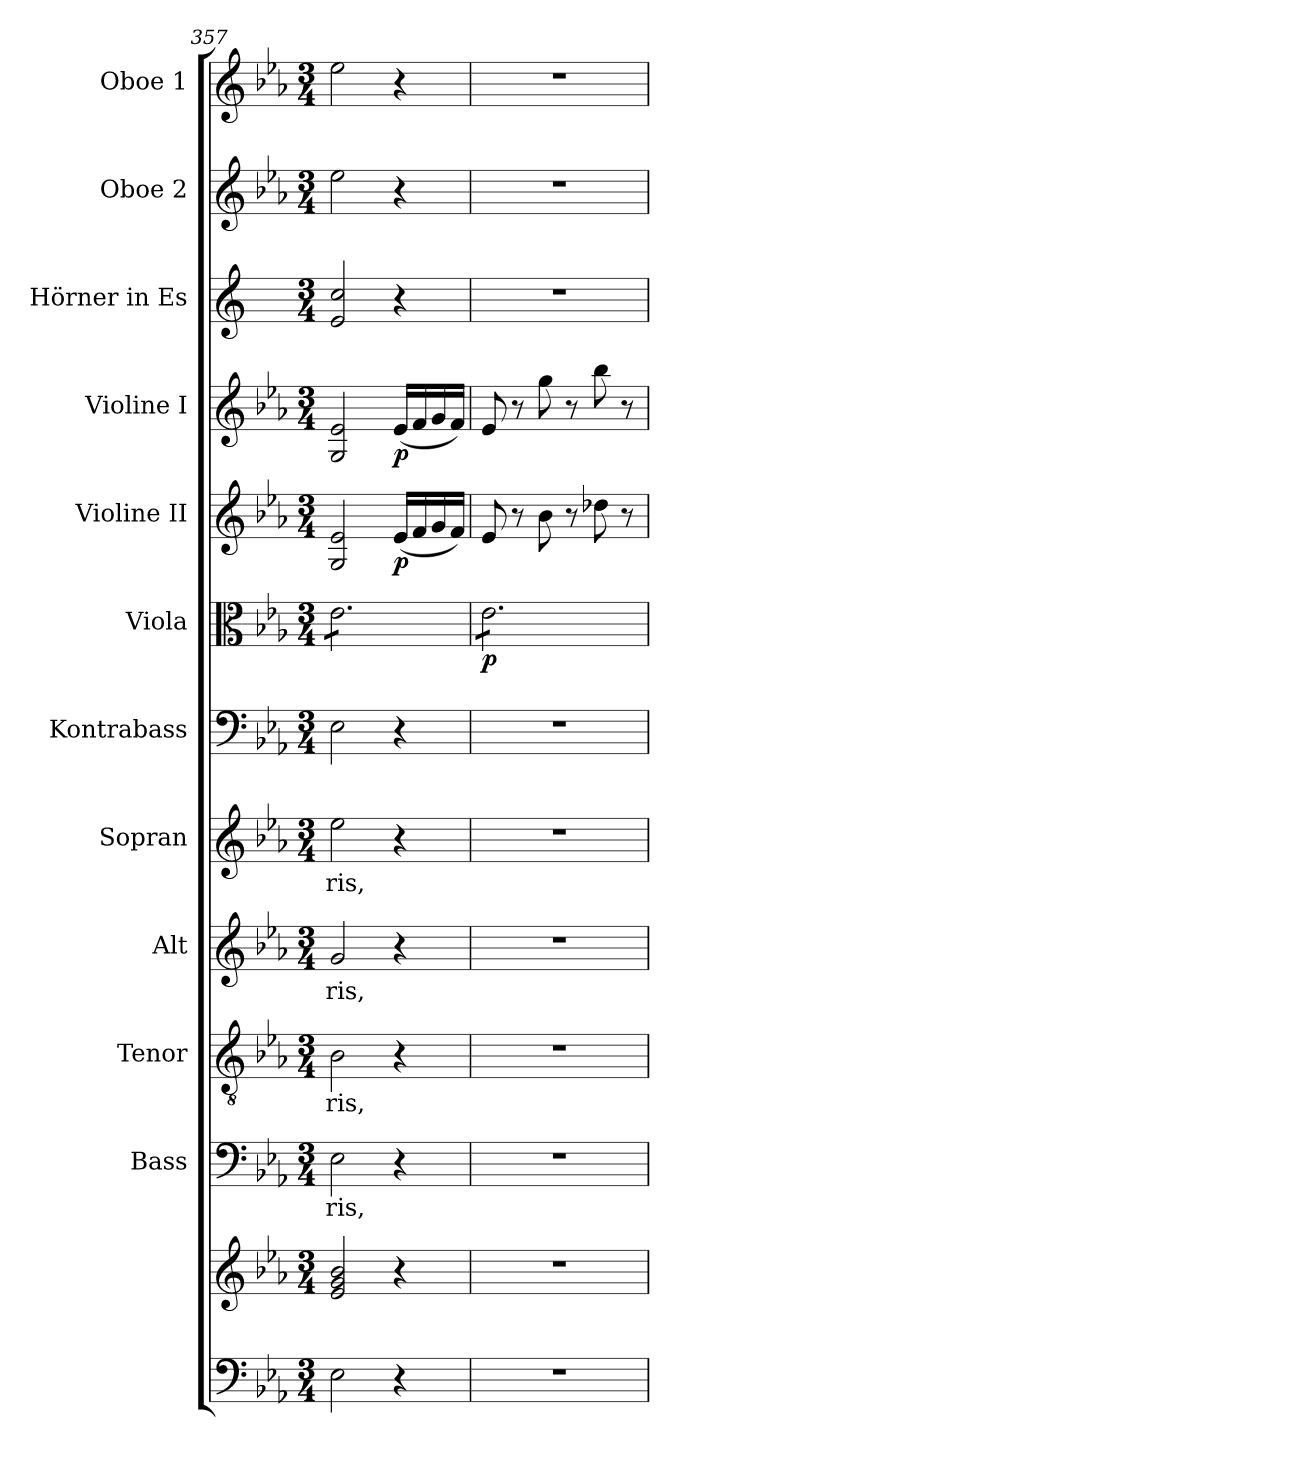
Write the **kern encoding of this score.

**kern	**kern	**kern	**text	**kern	**text	**kern	**text	**kern	**text	**kern	**kern	**dynam	**kern	**dynam	**kern	**dynam	**kern	**kern	**kern
*part12	*part12	*part11	*part11	*part10	*part10	*part9	*part9	*part8	*part8	*part7	*part6	*part6	*part5	*part5	*part4	*part4	*part3	*part2	*part1
*staff13	*staff12	*staff11	*staff11	*staff10	*staff10	*staff9	*staff9	*staff8	*staff8	*staff7	*staff6	*staff6	*staff5	*staff5	*staff4	*staff4	*staff3	*staff2	*staff1
*	*	*I"Bass	*	*I"Tenor	*	*I"Alt	*	*I"Sopran	*	*I"Kontrabass	*I"Viola	*	*I"Violine II	*	*I"Violine I	*	*I"Hörner in Es	*I"Oboe 2	*I"Oboe 1
*	*	*I'B.	*	*I'T.	*	*I'A.	*	*I'S.	*	*I'Kb.	*I'Vla.	*	*I'Vl. II	*	*I'Vl. I	*	*	*I'Ob. 2	*I'Ob. 1
*clefF4	*clefG2	*clefF4	*	*clefGv2	*	*clefG2	*	*clefG2	*	*clefF4	*clefC3	*	*clefG2	*	*clefG2	*	*clefG2	*clefG2	*clefG2
*	*	*	*	*	*	*	*	*	*	*ITrd7c12	*	*	*	*	*	*	*ITrd5c9	*	*
*k[b-e-a-]	*k[b-e-a-]	*k[b-e-a-]	*	*k[b-e-a-]	*	*k[b-e-a-]	*	*k[b-e-a-]	*	*k[b-e-a-]	*k[b-e-a-]	*	*k[b-e-a-]	*	*k[b-e-a-]	*	*k[b-e-a-]	*k[b-e-a-]	*k[b-e-a-]
*E-:	*E-:	*E-:	*	*E-:	*	*E-:	*	*E-:	*	*E-:	*E-:	*	*E-:	*	*E-:	*	*E-:	*E-:	*E-:
*M3/4	*M3/4	*M3/4	*	*M3/4	*	*M3/4	*	*M3/4	*	*M3/4	*M3/4	*	*M3/4	*	*M3/4	*	*M3/4	*M3/4	*M3/4
=357	=357	=357	=357	=357	=357	=357	=357	=357	=357	=357	=357	=357	=357	=357	=357	=357	=357	=357	=357
!	!	!	!LO:LY:b	!	!LO:LY:b	!	!LO:LY:b	!	!LO:LY:b	!	!	!	!	!	!	!	!	!	!
*	*	*	*	*	*	*	*	*	*	*	*tremolo	*	*	*	*	*	*	*	*
2E-\	2e-/ 2g/ 2b-/	2E-\	-ris,	2B-\	-ris,	2g/	-ris,	2ee-\	-ris,	2EE-\	8e-\L	.	2G/ 2e-/	.	2G/ 2e-/	.	2G/ 2e-/	2ee-\	2ee-\
.	.	.	.	.	.	.	.	.	.	.	8e-\	.	.	.	.	.	.	.	.
.	.	.	.	.	.	.	.	.	.	.	8e-\	.	.	.	.	.	.	.	.
.	.	.	.	.	.	.	.	.	.	.	8e-\	.	.	.	.	.	.	.	.
!	!	!	!	!	!	!	!	!	!	!	!	!	!	!LO:DY:b	!	!LO:DY:b	!	!	!
4r	4r	4r	.	4r	.	4r	.	4r	.	4r	8e-\	.	(<16e-/LL	p	(<16e-/LL	p	4r	4r	4r
.	.	.	.	.	.	.	.	.	.	.	.	.	16f/	.	16f/	.	.	.	.
.	.	.	.	.	.	.	.	.	.	.	8e-\J	.	16g/	.	16g/	.	.	.	.
.	.	.	.	.	.	.	.	.	.	.	.	.	16f/JJ)	.	16f/JJ)	.	.	.	.
!!LO:PB:g=z
=358	=358	=358	=358	=358	=358	=358	=358	=358	=358	=358	=358	=358	=358	=358	=358	=358	=358	=358	=358
!	!	!	!	!	!	!	!	!	!	!	!	!LO:DY:b	!	!	!	!	!	!	!
2.r	2.r	2.r	.	2.r	.	2.r	.	2.r	.	2.r	8e-\L	p	8e-/	.	8e-/	.	2.r	2.r	2.r
.	.	.	.	.	.	.	.	.	.	.	8e-\	.	8r	.	8r	.	.	.	.
.	.	.	.	.	.	.	.	.	.	.	8e-\	.	8b-\	.	8gg\	.	.	.	.
.	.	.	.	.	.	.	.	.	.	.	8e-\	.	8r	.	8r	.	.	.	.
.	.	.	.	.	.	.	.	.	.	.	8e-\	.	8dd-X\	.	8bb-\	.	.	.	.
.	.	.	.	.	.	.	.	.	.	.	8e-\J	.	8r	.	8r	.	.	.	.
*	*	*	*	*	*	*	*	*	*	*	*Xtremolo	*	*	*	*	*	*	*	*
=	=	=	=	=	=	=	=	=	=	=	=	=	=	=	=	=	=	=	=
*-	*-	*-	*-	*-	*-	*-	*-	*-	*-	*-	*-	*-	*-	*-	*-	*-	*-	*-	*-
